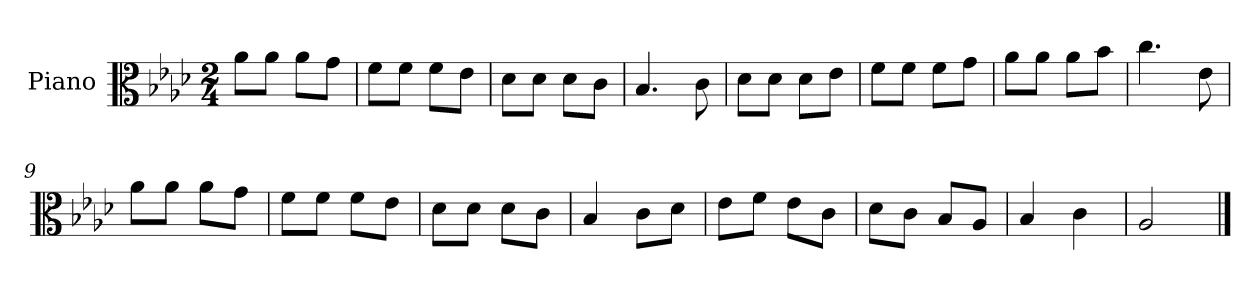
**kern
*part1
*staff1
*I"Piano
*I'Pno
*clefC3
*k[b-e-a-d-]
*M2/4
=1
8a-\L
8a-\J
8a-\L
8g\J
=2
8f\L
8f\J
8f\L
8e-\J
=3
8d-\L
8d-\J
8d-\L
8c\J
=4
4.B-/
8c\
=5
8d-\L
8d-\J
8d-\L
8e-\J
=6
8f\L
8f\J
8f\L
8g\J
=7
8a-\L
8a-\J
8a-\L
8b-\J
=8
4.cc\
8e-\
=9
8a-\L
8a-\J
8a-\L
8g\J
=10
8f\L
8f\J
8f\L
8e-\J
=11
8d-\L
8d-\J
8d-\L
8c\J
=12
4B-/
8c\L
8d-\J
=13
8e-\L
8f\J
8e-\L
8c\J
=14
8d-\L
8c\J
8B-/L
8A-/J
=15
4B-/
4c\
=16
2A-/
==
*-
